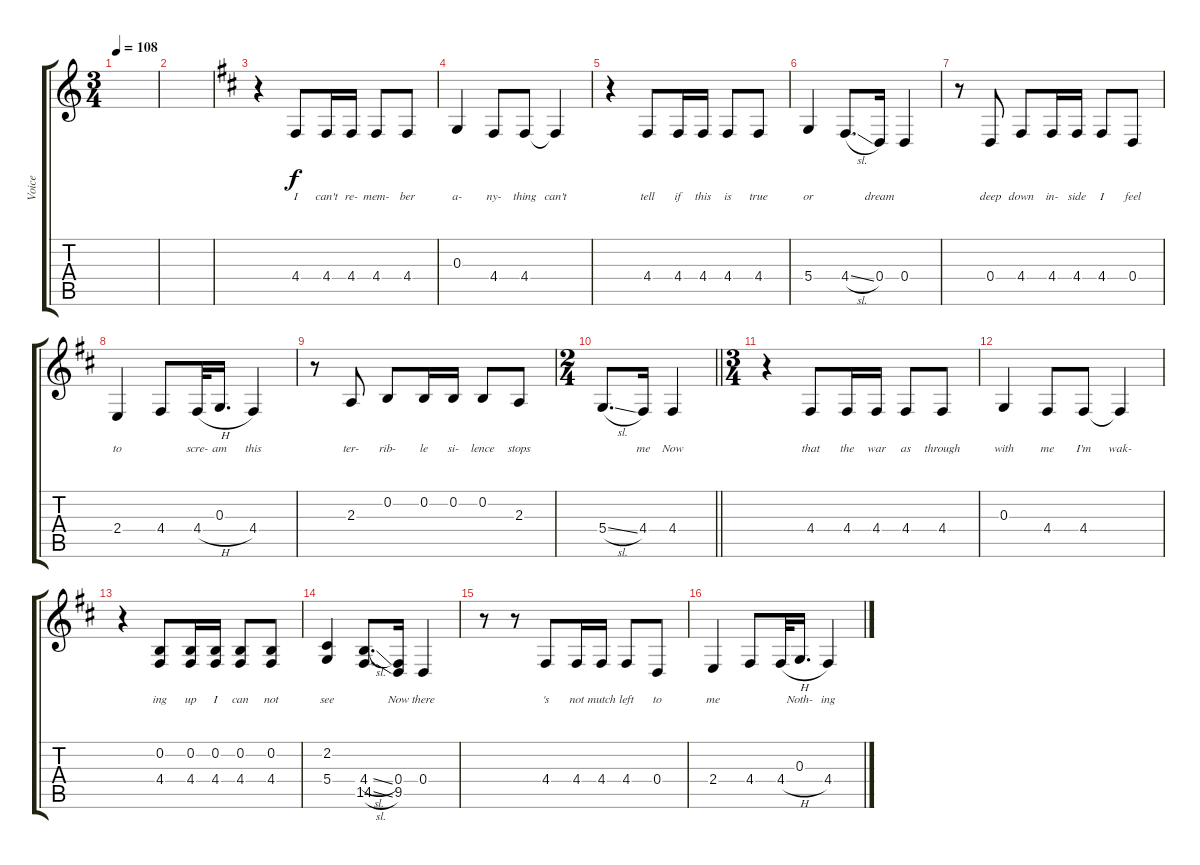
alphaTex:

\track ("Voice" "Voice") {instrument lead2sawtooth}
\staff {score tabs}
\tuning (E4 B3 G3 D3 A2 E2) {hide}
\ts (3 4)
\tempo 108
\clef g2
\ks c
|
|
\ks d
r.4 4.4.8{lyrics (0 "I") lyrics (1 "") lyrics (2 "") lyrics (3 "") lyrics (4 "")} 4.4.16{lyrics (0 "can't") lyrics (1 "") lyrics (2 "") lyrics (3 "") lyrics (4 "")} 4.4.16{lyrics (0 "re-") lyrics (1 "") lyrics (2 "") lyrics (3 "") lyrics (4 "")} 4.4.8{lyrics (0 "mem-") lyrics (1 "") lyrics (2 "") lyrics (3 "") lyrics (4 "")} 4.4.8{lyrics (0 "ber") lyrics (1 "") lyrics (2 "") lyrics (3 "") lyrics (4 "")} |
0.3.4{lyrics (0 "a-") lyrics (1 "") lyrics (2 "") lyrics (3 "") lyrics (4 "")} 4.4.8{lyrics (0 "ny-") lyrics (1 "") lyrics (2 "") lyrics (3 "") lyrics (4 "")} 4.4.8{lyrics (0 "thing") lyrics (1 "") lyrics (2 "") lyrics (3 "") lyrics (4 "")} 4.4{t}.4{lyrics (0 "can't") lyrics (1 "") lyrics (2 "") lyrics (3 "") lyrics (4 "")} |
r.4 4.4.8{lyrics (0 "tell") lyrics (1 "") lyrics (2 "") lyrics (3 "") lyrics (4 "")} 4.4.16{lyrics (0 "if") lyrics (1 "") lyrics (2 "") lyrics (3 "") lyrics (4 "")} 4.4.16{lyrics (0 "this") lyrics (1 "") lyrics (2 "") lyrics (3 "") lyrics (4 "")} 4.4.8{lyrics (0 "is") lyrics (1 "") lyrics (2 "") lyrics (3 "") lyrics (4 "")} 4.4.8{lyrics (0 "true") lyrics (1 "") lyrics (2 "") lyrics (3 "") lyrics (4 "")} |
5.4.4{lyrics (0 "or") lyrics (1 "") lyrics (2 "") lyrics (3 "") lyrics (4 "")} 4.4{sl}.8{d lyrics (0 "") lyrics (1 "") lyrics (2 "") lyrics (3 "") lyrics (4 "")} 0.4.16{lyrics (0 "dream") lyrics (1 "") lyrics (2 "") lyrics (3 "") lyrics (4 "")} 0.4.4{lyrics (0 "") lyrics (1 "") lyrics (2 "") lyrics (3 "") lyrics (4 "")} |
r.8 0.4.8{lyrics (0 "deep") lyrics (1 "") lyrics (2 "") lyrics (3 "") lyrics (4 "")} 4.4.8{lyrics (0 "down") lyrics (1 "") lyrics (2 "") lyrics (3 "") lyrics (4 "")} 4.4.16{lyrics (0 "in-") lyrics (1 "") lyrics (2 "") lyrics (3 "") lyrics (4 "")} 4.4.16{lyrics (0 "side") lyrics (1 "") lyrics (2 "") lyrics (3 "") lyrics (4 "")} 4.4.8{lyrics (0 "I") lyrics (1 "") lyrics (2 "") lyrics (3 "") lyrics (4 "")} 0.4.8{lyrics (0 "feel") lyrics (1 "") lyrics (2 "") lyrics (3 "") lyrics (4 "")} |
2.4.4{lyrics (0 "to") lyrics (1 "") lyrics (2 "") lyrics (3 "") lyrics (4 "")} 4.4.8{lyrics (0 "") lyrics (1 "") lyrics (2 "") lyrics (3 "") lyrics (4 "")} 4.4{h}.32{lyrics (0 "scre-") lyrics (1 "") lyrics (2 "") lyrics (3 "") lyrics (4 "")} 0.3.16{d lyrics (0 "am") lyrics (1 "") lyrics (2 "") lyrics (3 "") lyrics (4 "")} 4.4.4{lyrics (0 "this") lyrics (1 "") lyrics (2 "") lyrics (3 "") lyrics (4 "")} |
r.8 2.3.8{lyrics (0 "ter-") lyrics (1 "") lyrics (2 "") lyrics (3 "") lyrics (4 "")} 0.2.8{lyrics (0 "rib-") lyrics (1 "") lyrics (2 "") lyrics (3 "") lyrics (4 "")} 0.2.16{lyrics (0 "le") lyrics (1 "") lyrics (2 "") lyrics (3 "") lyrics (4 "")} 0.2.16{lyrics (0 "si-") lyrics (1 "") lyrics (2 "") lyrics (3 "") lyrics (4 "")} 0.2.8{lyrics (0 "lence") lyrics (1 "") lyrics (2 "") lyrics (3 "") lyrics (4 "")} 2.3.8{lyrics (0 "stops") lyrics (1 "") lyrics (2 "") lyrics (3 "") lyrics (4 "")} |
\ts (2 4)
\barLineRight lightlight
5.4{sl}.8{d lyrics (0 "") lyrics (1 "") lyrics (2 "") lyrics (3 "") lyrics (4 "")} 4.4.16{lyrics (0 "me") lyrics (1 "") lyrics (2 "") lyrics (3 "") lyrics (4 "")} 4.4.4{lyrics (0 "Now") lyrics (1 "") lyrics (2 "") lyrics (3 "") lyrics (4 "")} |
\ts (3 4)
r.4 4.4.8{lyrics (0 "that") lyrics (1 "") lyrics (2 "") lyrics (3 "") lyrics (4 "")} 4.4.16{lyrics (0 "the") lyrics (1 "") lyrics (2 "") lyrics (3 "") lyrics (4 "")} 4.4.16{lyrics (0 "war") lyrics (1 "") lyrics (2 "") lyrics (3 "") lyrics (4 "")} 4.4.8{lyrics (0 "as") lyrics (1 "") lyrics (2 "") lyrics (3 "") lyrics (4 "")} 4.4.8{lyrics (0 "through") lyrics (1 "") lyrics (2 "") lyrics (3 "") lyrics (4 "")} |
0.3.4{lyrics (0 "with") lyrics (1 "") lyrics (2 "") lyrics (3 "") lyrics (4 "")} 4.4.8{lyrics (0 "me") lyrics (1 "") lyrics (2 "") lyrics (3 "") lyrics (4 "")} 4.4.8{lyrics (0 "I'm") lyrics (1 "") lyrics (2 "") lyrics (3 "") lyrics (4 "")} 4.4{t}.4{lyrics (0 "wak-") lyrics (1 "") lyrics (2 "") lyrics (3 "") lyrics (4 "")} |
r.4 (0.2 4.4).8{lyrics (0 "ing") lyrics (1 "") lyrics (2 "") lyrics (3 "") lyrics (4 "")} (0.2 4.4).16{lyrics (0 "up") lyrics (1 "") lyrics (2 "") lyrics (3 "") lyrics (4 "")} (0.2 4.4).16{lyrics (0 "I") lyrics (1 "") lyrics (2 "") lyrics (3 "") lyrics (4 "")} (0.2 4.4).8{lyrics (0 "can") lyrics (1 "") lyrics (2 "") lyrics (3 "") lyrics (4 "")} (0.2 4.4).8{lyrics (0 "not") lyrics (1 "") lyrics (2 "") lyrics (3 "") lyrics (4 "")} |
(2.2 5.4).4{lyrics (0 "see") lyrics (1 "") lyrics (2 "") lyrics (3 "") lyrics (4 "")} (4.4{sl} 14.5{sl}).8{d lyrics (0 "") lyrics (1 "") lyrics (2 "") lyrics (3 "") lyrics (4 "")} (0.4 9.5).16{lyrics (0 "Now") lyrics (1 "") lyrics (2 "") lyrics (3 "") lyrics (4 "")} 0.4.4{lyrics (0 "there") lyrics (1 "") lyrics (2 "") lyrics (3 "") lyrics (4 "")} |
r.8 r.8 4.4.8{lyrics (0 "'s") lyrics (1 "") lyrics (2 "") lyrics (3 "") lyrics (4 "")} 4.4.16{lyrics (0 "not") lyrics (1 "") lyrics (2 "") lyrics (3 "") lyrics (4 "")} 4.4.16{lyrics (0 "mutch") lyrics (1 "") lyrics (2 "") lyrics (3 "") lyrics (4 "")} 4.4.8{lyrics (0 "left") lyrics (1 "") lyrics (2 "") lyrics (3 "") lyrics (4 "")} 0.4.8{lyrics (0 "to") lyrics (1 "") lyrics (2 "") lyrics (3 "") lyrics (4 "")} |
2.4.4{lyrics (0 "me") lyrics (1 "") lyrics (2 "") lyrics (3 "") lyrics (4 "")} 4.4.8{lyrics (0 "") lyrics (1 "") lyrics (2 "") lyrics (3 "") lyrics (4 "")} 4.4{h}.32{lyrics (0 "") lyrics (1 "") lyrics (2 "") lyrics (3 "") lyrics (4 "")} 0.3.16{d lyrics (0 "Noth-") lyrics (1 "") lyrics (2 "") lyrics (3 "") lyrics (4 "")} 4.4.4{lyrics (0 "ing") lyrics (1 "") lyrics (2 "") lyrics (3 "") lyrics (4 "")}
